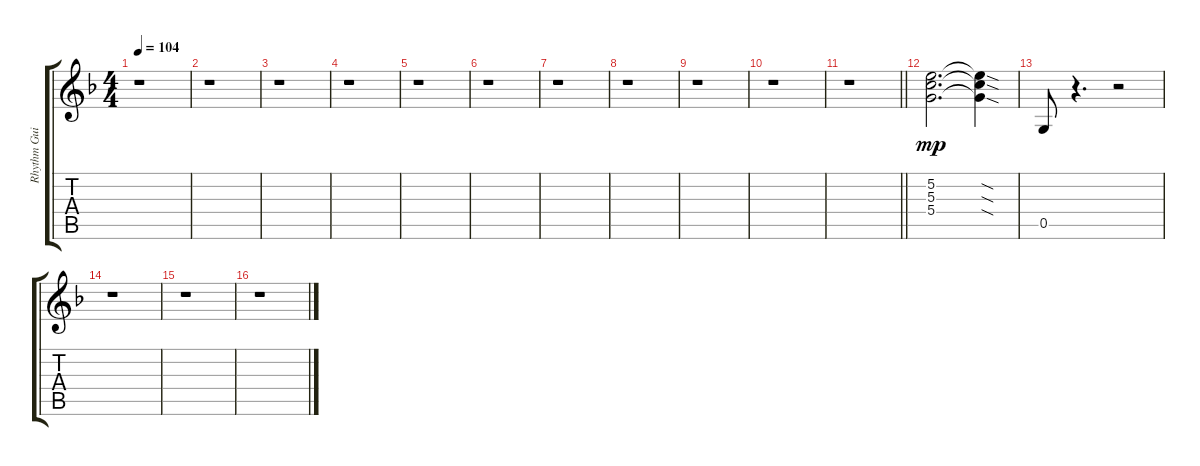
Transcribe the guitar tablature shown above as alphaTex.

\track ("Rhythm Guitar I" "Rhythm Gui") {instrument overdrivenguitar}
\staff {score tabs}
\tuning (D4 B3 G3 D3 G2 D2) {hide}
\ts (4 4)
\tempo 104
\clef g2
\ks f
r.1{dy mp} |
r.1 |
r.1 |
r.1 |
r.1 |
r.1 |
r.1 |
r.1 |
r.1 |
r.1 |
\barLineRight lightlight
r.1 |
(5.2 5.3 5.4).2{d} (5.2{sod t} 5.3{sod t} 5.4{sod t}).4 |
0.5.8 r.4{d} r.2 |
r.1 |
r.1 |
r.1
